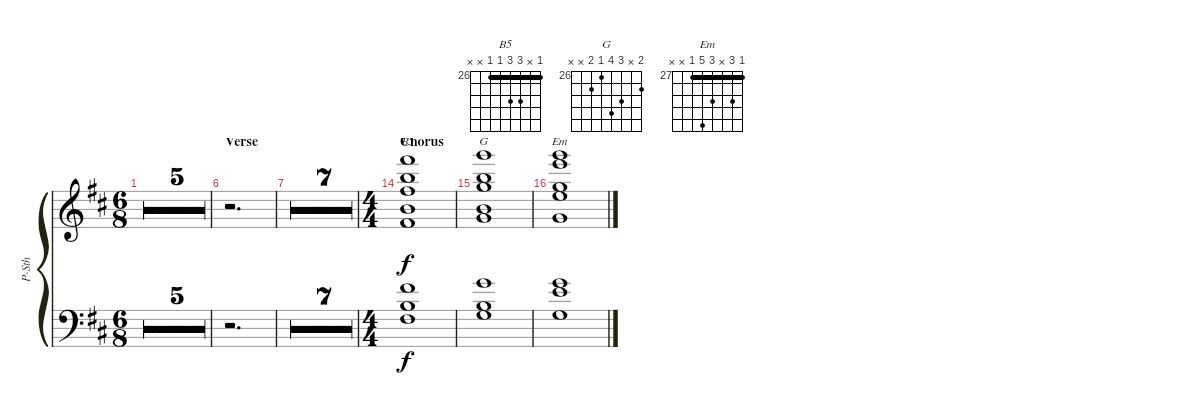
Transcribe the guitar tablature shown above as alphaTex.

\defaultSystemsLayout 4
\bracketExtendMode groupsimilarinstruments
\otherSystemsTrackNameOrientation horizontal
\track ("Strings / Pad" "P-Sth") {multiBarRest instrument pad2warm}
\staff {score}
\tuning (E4 B3 G3 D3 A2 E2 B1 Gb1)
\chord ("B5" 26 x 28 28 26 26 x x) {firstfret 26 showfingering false barre (26 26)}
\chord ("G" 27 x 28 29 26 27 x x) {firstfret 26 showfingering false}
\chord ("Em" 27 29 x 29 31 27 x x) {firstfret 27 showfingering false barre 27}
\ts (6 8)
\tempo 120
\clef g2
\ks d
r.2{d dy f} |
r.2{d} |
r.2{d} |
r.2{d} |
r.2{d} |
\section ("" "Verse")
r.2{d} |
r.2{d} |
r.2{d} |
r.2{d} |
r.2{d} |
r.2{d} |
r.2{d} |
r.2{d} |
\ts (4 4)
\beaming (8 2 2 2 2)
\section ("" "Chorus")
(28.4{acc #} 26.5{acc forcenatural} 26.6{acc #} 28.3{acc forcenatural} 26.1{acc #}).1{ch "B5"} |
(29.4{acc forcenatural} 26.5{acc forcenatural} 27.6{acc forcenatural} 28.3{acc forcenatural} 27.1{acc forcenatural}).1{ch "G"} |
(29.4{acc forcenatural} 31.5{acc forcenatural} 27.6{acc forcenatural} 29.2{acc forcenatural} 27.1{acc forcenatural}).1{ch "Em"}
\staff {score}
\tuning (E4 B3 G3 D3 A2 E2)
\clef f4
\ottava regular
\simile none
\ks d
r.2{d dy ff} |
r.2{d} |
r.2{d} |
r.2{d} |
r.2{d} |
r.2{d} |
r.2{d} |
r.2{d} |
r.2{d} |
r.2{d} |
r.2{d} |
r.2{d} |
r.2{d} |
(7.2{acc #} 4.3{acc forcenatural} 4.4{acc #}).1{dy f} |
(3.1{acc forcenatural} 0.2{acc forcenatural} 0.3{acc forcenatural}).1 |
(3.1{acc forcenatural} 5.2{acc forcenatural} 0.3{acc forcenatural}).1
